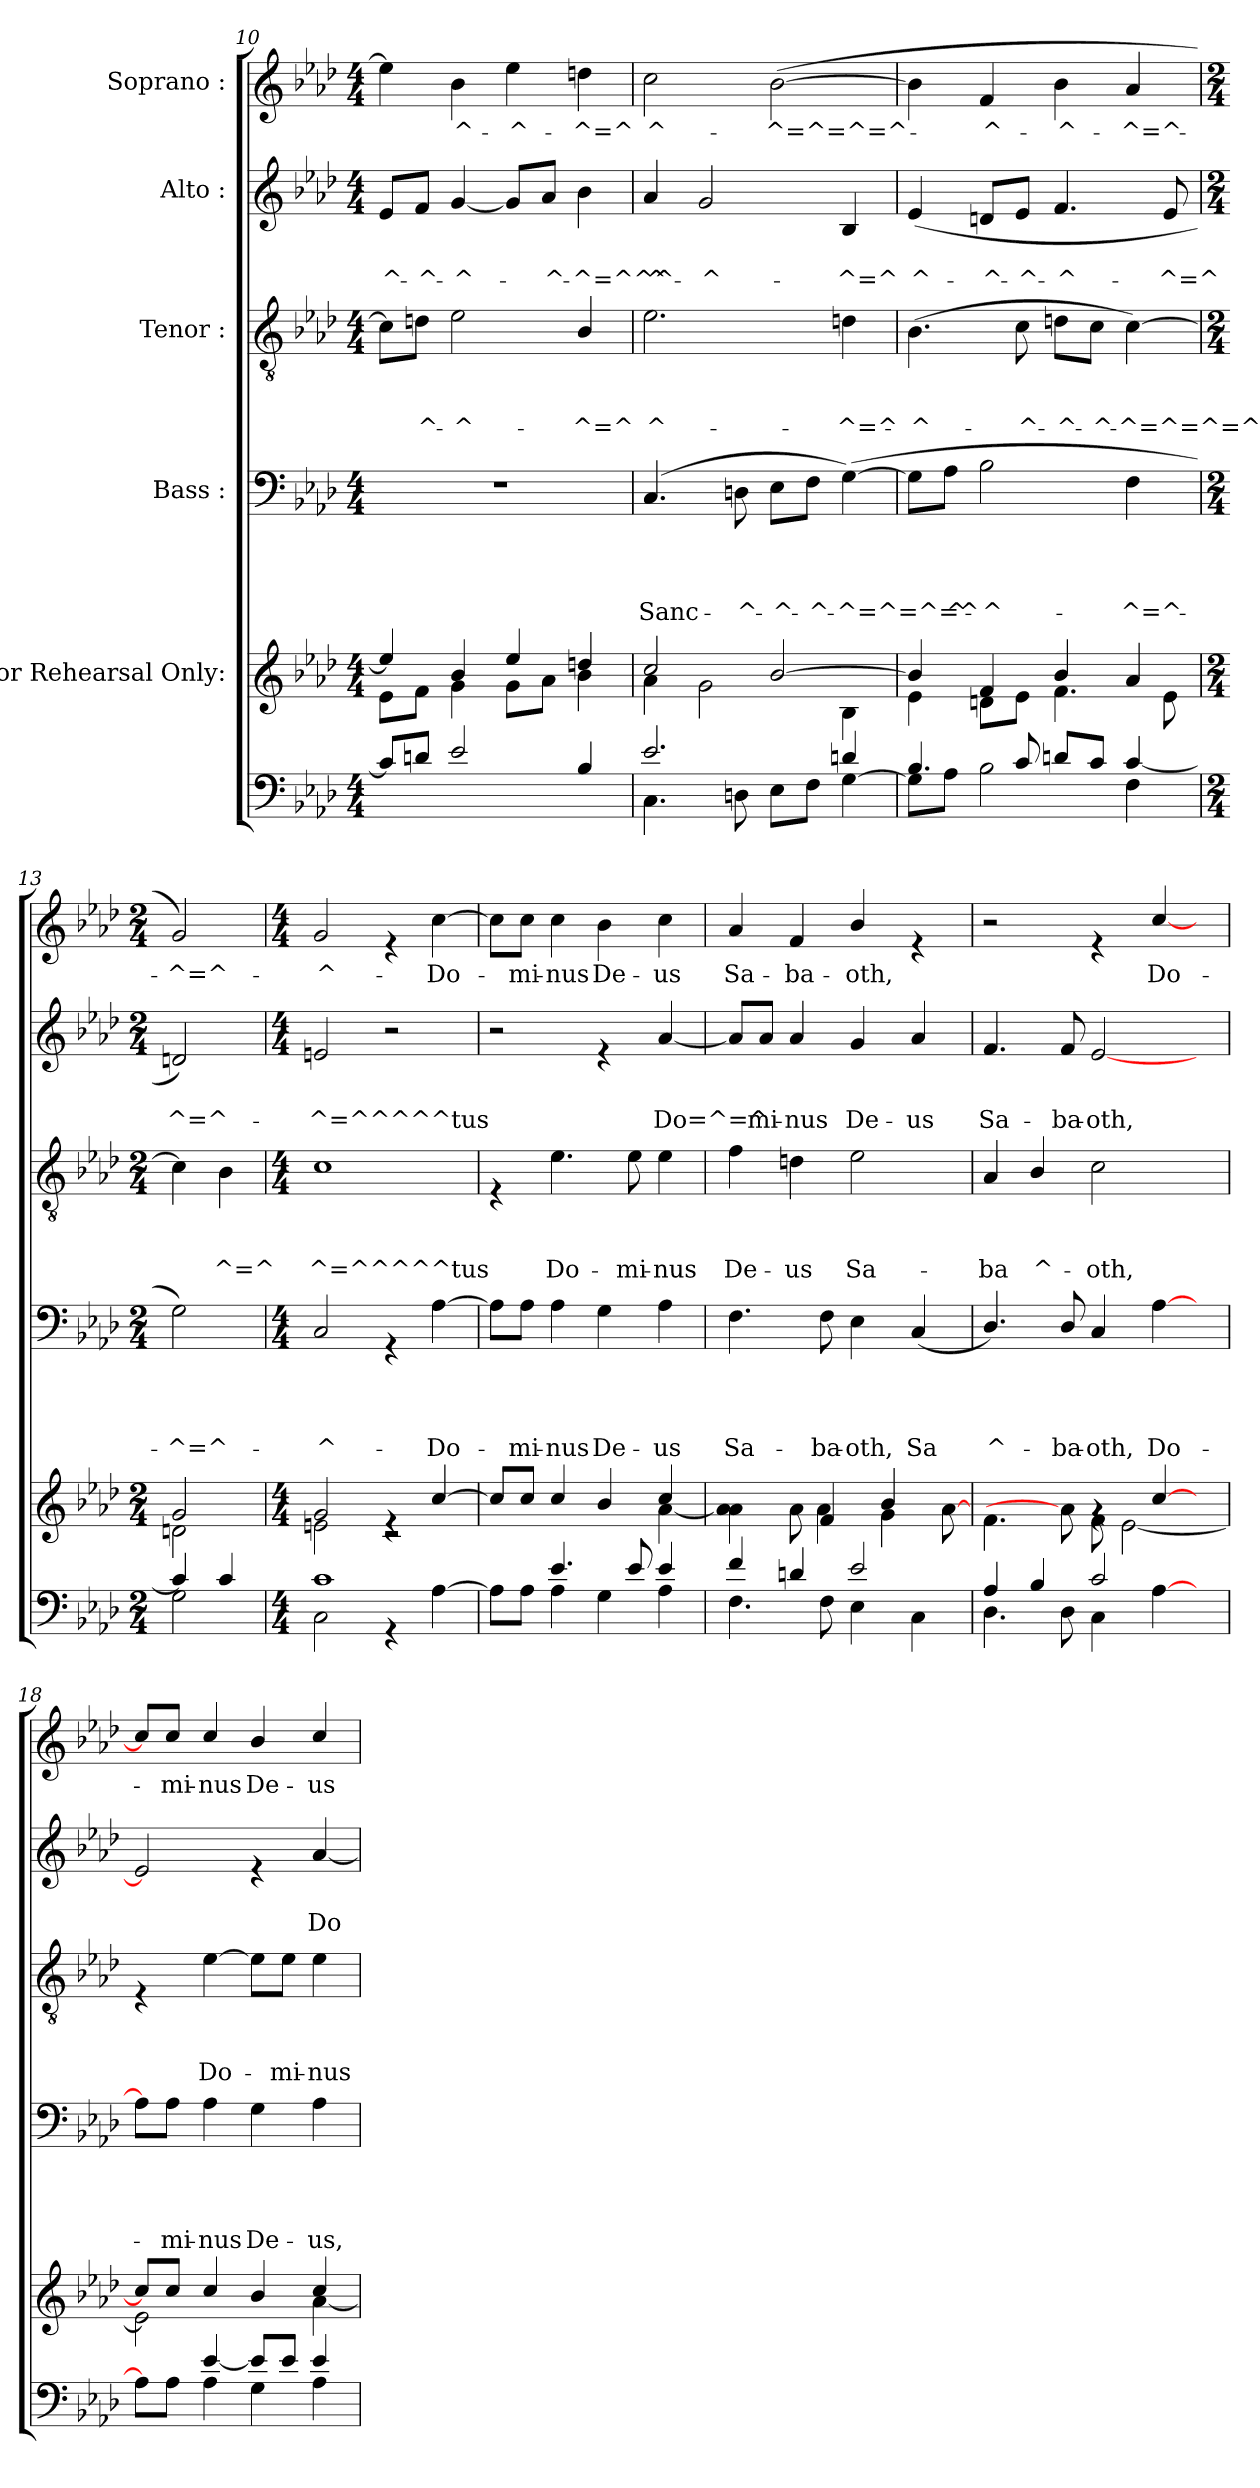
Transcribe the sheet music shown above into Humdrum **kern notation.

**kern	**kern	**kern	**text	**text	**text	**text	**kern	**text	**text	**text	**kern	**text	**text	**kern	**text
*part6	*part5	*part4	*part4	*part4	*part4	*part4	*part3	*part3	*part3	*part3	*part2	*part2	*part2	*part1	*part1
*staff6	*staff5	*staff4	*staff4	*staff4	*staff4	*staff4	*staff3	*staff3	*staff3	*staff3	*staff2	*staff2	*staff2	*staff1	*staff1
*	*I"For Rehearsal Only:	*I"Bass :	*	*	*	*	*I"Tenor :	*	*	*	*I"Alto :	*	*	*I"Soprano :	*
*clefF4	*clefG2	*clefF4	*	*	*	*	*clefGv2	*	*	*	*clefG2	*	*	*clefG2	*
*k[b-e-a-d-]	*k[b-e-a-d-]	*k[b-e-a-d-]	*	*	*	*	*k[b-e-a-d-]	*	*	*	*k[b-e-a-d-]	*	*	*k[b-e-a-d-]	*
*A-:	*A-:	*A-:	*	*	*	*	*A-:	*	*	*	*A-:	*	*	*A-:	*
*M4/4	*M4/4	*M4/4	*	*	*	*	*M4/4	*	*	*	*M4/4	*	*	*M4/4	*
=10	=10	=10	=10	=10	=10	=10	=10	=10	=10	=10	=10	=10	=10	=10	=10
*	*^	*	*	*	*	*	*	*	*	*	*	*	*	*	*
!	!	!	!	!	!	!	!	!	!	!	!	!	!	!LO:LY:b	!	!
8c/L]	4ee-/]	8e-\L	1r	.	.	.	.	8c\L]	.	.	.	8e-/L	.	^-	4ee-\]	.
!	!	!	!	!	!	!	!	!	!	!	!LO:LY:b	!	!	!LO:LY:b	!	!
8dn/J	.	8f\J	.	.	.	.	.	8dn\J	.	.	-^-	8f/J	.	-^-	.	.
!	!	!	!	!	!	!	!	!	!	!	!LO:LY:b	!	!	!LO:LY:b	!	!LO:LY:b
2e-/	4b-/	4g\	.	.	.	.	.	2e-\	.	.	-^-	[<4g/	.	-^-	4b-\	-^-
!	!	!	!	!	!	!	!	!	!	!	!	!	!	!	!	!LO:LY:b
.	4ee-/	8g\L	.	.	.	.	.	.	.	.	.	8g/L]	.	.	4ee-\	-^-
!	!	!	!	!	!	!	!	!	!	!	!	!	!	!LO:LY:b	!	!
.	.	8a-\J	.	.	.	.	.	.	.	.	.	8a-/J	.	-^-	.	.
!	!	!	!	!	!	!	!	!	!	!	!LO:LY:b	!	!	!LO:LY:b	!	!LO:LY:b
4B-/	4ddn/	4b-\	.	.	.	.	.	4B-/	.	.	-^=^	4b-\	.	-^=^^^	4ddn\	-^=^
=11	=11	=11	=11	=11	=11	=11	=11	=11	=11	=11	=11	=11	=11	=11	=11	=11
*^	*	*	*	*	*	*	*	*	*	*	*	*	*	*	*	*
!	!	!	!	!	!	!	!	!LO:LY:b	!	!	!	!LO:LY:b	!	!	!LO:LY:b	!	!LO:LY:b
4.C\	2.e-/	2cc/	4a-\	(<4.C/	.	.	.	Sanc-	2.e-\	.	.	^-	4a-/	.	^-	2cc\	^-
!	!	!	!	!	!	!	!	!	!	!	!	!	!	!	!LO:LY:b	!	!
.	.	.	2g\	.	.	.	.	.	.	.	.	.	2g/	.	-^-	.	.
!	!	!	!	!	!	!	!	!LO:LY:b	!	!	!	!	!	!	!	!	!
8Dn\	.	.	.	8Dn\	.	.	.	-^-	.	.	.	.	.	.	.	.	.
!	!	!	!	!	!	!	!	!LO:LY:b	!	!	!	!	!	!	!	!	!LO:LY:b
8E-\L	.	[<2b-/	.	8E-\L	.	.	.	-^-	.	.	.	.	.	.	.	(>[>2b-\	-^=^=^=^-
!	!	!	!	!	!	!	!	!LO:LY:b	!	!	!	!	!	!	!	!	!
8F\J	.	.	.	8F\J	.	.	.	-^-	.	.	.	.	.	.	.	.	.
!	!	!	!	!	!	!	!	!LO:LY:b	!	!	!	!LO:LY:b	!	!	!LO:LY:b	!	!
[>4G\	4dn/	.	4B-\	(>[>4G\)	.	.	.	-^=^=^=^	4dn\	.	.	-^=^-	4B-/	.	-^=^	.	.
!!LO:LB:g=z
=12	=12	=12	=12	=12	=12	=12	=12	=12	=12	=12	=12	=12	=12	=12	=12	=12	=12
!	!	!	!	!	!	!	!	!	!	!	!	!LO:LY:b	!	!	!LO:LY:b	!	!
8G\L]	4.B-/	4b-/]	4e-\	8G\L]	.	.	.	.	(>4.B-\	.	.	-^-	(<4e-/	.	^-	4b-\]	.
!	!	!	!	!	!	!	!	!LO:LY:b	!	!	!	!	!	!	!	!	!
8A-\J	.	.	.	8A-\J	.	.	.	^-	.	.	.	.	.	.	.	.	.
!	!	!	!	!	!	!	!	!LO:LY:b	!	!	!	!	!	!	!LO:LY:b	!	!LO:LY:b
2B-\	.	4f/	8dn\L	2B-\	.	.	.	-^-	.	.	.	.	8dn/L	.	-^-	4f/	-^-
!	!	!	!	!	!	!	!	!	!	!	!	!LO:LY:b	!	!	!LO:LY:b	!	!
.	8c/	.	8e-\J	.	.	.	.	.	8c\	.	.	-^-	8e-/J	.	-^-	.	.
!	!	!	!	!	!	!	!	!	!	!	!	!LO:LY:b	!	!	!LO:LY:b	!	!LO:LY:b
.	8dn/L	4b-/	4.f\	.	.	.	.	.	8dn\L	.	.	-^-	4.f/	.	-^-	4b-\	-^-
!	!	!	!	!	!	!	!	!	!	!	!	!LO:LY:b	!	!	!	!	!
.	8c/J	.	.	.	.	.	.	.	8c\J	.	.	-^-	.	.	.	.	.
!	!	!	!	!	!	!	!	!LO:LY:b	!	!	!	!LO:LY:b	!	!	!	!	!LO:LY:b
4F\	[<4c/	4a-/	.	4F\	.	.	.	-^=^-	[>4c\)	.	.	-^=^=^=^	.	.	.	4a-/	-^=^-
!	!	!	!	!	!	!	!	!	!	!	!	!	!	!	!LO:LY:b	!	!
.	.	.	8e-\	.	.	.	.	.	.	.	.	.	8e-/	.	-^=^	.	.
=13	=13	=13	=13	=13	=13	=13	=13	=13	=13	=13	=13	=13	=13	=13	=13	=13	=13
*M2/4	*	*M2/4	*	*M2/4	*	*	*	*	*M2/4	*	*	*	*M2/4	*	*	*M2/4	*
!	!	!	!	!	!	!	!	!LO:LY:b	!	!	!	!	!	!	!LO:LY:b	!	!LO:LY:b
2G\	4c/]	2g/	2dn\	2G\)	.	.	.	-^=^-	4c\]	.	.	.	2dn/)	.	^=^-	2g/)	-^=^-
!	!	!	!	!	!	!	!	!	!	!	!	!LO:LY:b	!	!	!	!	!
.	4c/	.	.	.	.	.	.	.	4B-\	.	.	^=^	.	.	.	.	.
=14	=14	=14	=14	=14	=14	=14	=14	=14	=14	=14	=14	=14	=14	=14	=14	=14	=14
*M4/4	*	*M4/4	*	*M4/4	*	*	*	*	*M4/4	*	*	*	*M4/4	*	*	*M4/4	*
!	!	!	!	!	!	!	!	!LO:LY:b	!	!	!	!LO:LY:b	!	!	!LO:LY:b	!	!LO:LY:b
2C\	1c	2g/	2en\	2C/	.	.	.	-^-	1c	.	.	^=^^^^^tus	2en/	.	-^=^^^^^tus	2g/	-^-
4rGG	.	4re	2rc	4rGG	.	.	.	.	.	.	.	.	2r	.	.	4re	.
!	!	!	!	!	!	!	!	!LO:LY:b	!	!	!	!	!	!	!	!	!LO:LY:b
[>4A-\	.	[<4cc/	.	[>4A-\	.	.	.	-Do-	.	.	.	.	.	.	.	[>4cc\	-Do-
=15	=15	=15	=15	=15	=15	=15	=15	=15	=15	=15	=15	=15	=15	=15	=15	=15	=15
8A-\L]	4ryy	8cc/L]	2.ryy	8A-\L]	.	.	.	.	4rE	.	.	.	2r	.	.	8cc\L]	.
!	!	!	!	!	!	!	!	!LO:LY:b	!	!	!	!	!	!	!	!	!LO:LY:b
8A-\J	.	8cc/J	.	8A-\J	.	.	.	-mi-	.	.	.	.	.	.	.	8cc\J	-mi-
!	!	!	!	!	!	!	!	!LO:LY:b	!	!	!	!LO:LY:b	!	!	!	!	!LO:LY:b
4A-\	4.e-/	4cc/	.	4A-\	.	.	.	-nus	4.e-\	.	.	Do-	.	.	.	4cc\	-nus
!	!	!	!	!	!	!	!	!LO:LY:b	!	!	!	!	!	!	!	!	!LO:LY:b
4G\	.	4b-/	.	4G\	.	.	.	De-	.	.	.	.	4re	.	.	4b-\	De-
!	!	!	!	!	!	!	!	!	!	!	!	!LO:LY:b	!	!	!	!	!
.	8e-/	.	.	.	.	.	.	.	8e-\	.	.	-mi-	.	.	.	.	.
!	!	!	!	!	!	!	!	!LO:LY:b	!	!	!	!LO:LY:b	!	!	!LO:LY:b	!	!LO:LY:b
4A-\	4e-/	4cc/	[>4a-\	4A-\	.	.	.	-us	4e-\	.	.	-nus	[<4a-/	.	Do=^=^	4cc\	-us
!!LO:LB:g=z
=16	=16	=16	=16	=16	=16	=16	=16	=16	=16	=16	=16	=16	=16	=16	=16	=16	=16
!	!	!	!	!	!	!	!	!LO:LY:b	!	!	!	!LO:LY:b	!	!	!	!	!LO:LY:b
4.F\	4f/	4.ryy	4a-\] 4a-\	4.F\	.	.	.	Sa-	4f\	.	.	De-	8a-/L]	.	.	4a-/	Sa-
!	!	!	!	!	!	!	!	!	!	!	!	!	!	!	!LO:LY:b	!	!
.	.	.	.	.	.	.	.	.	.	.	.	.	8a-/J	.	mi-	.	.
!	!	!	!	!	!	!	!	!	!	!	!	!LO:LY:b	!	!	!LO:LY:b	!	!LO:LY:b
.	4dn/	.	8a-\	.	.	.	.	.	4dn\	.	.	-us	4a-/	.	-nus	4f/	-ba-
!	!	!	!	!	!	!	!	!LO:LY:b	!	!	!	!	!	!	!	!	!
8F\	.	4f/	4a-\	8F\	.	.	.	-ba-	.	.	.	.	.	.	.	.	.
!	!	!	!	!	!	!	!	!LO:LY:b	!	!	!	!LO:LY:b	!	!	!LO:LY:b	!	!LO:LY:b
4E-\	2e-/	.	.	4E-\	.	.	.	-oth,	2e-\	.	.	Sa-	4g/	.	De-	4b-/	-oth,
.	.	4b-/	4g\	.	.	.	.	.	.	.	.	.	.	.	.	.	.
!	!	!	!	!	!	!	!	!LO:LY:b	!	!	!	!	!	!	!LO:LY:b	!	!
4C\	.	.	.	(<4C/	.	.	.	Sa	.	.	.	.	4a-/	.	-us	4re	.
.	.	8ryy	[8a-\	.	.	.	.	.	.	.	.	.	.	.	.	.	.
=17	=17	=17	=17	=17	=17	=17	=17	=17	=17	=17	=17	=17	=17	=17	=17	=17	=17
!	!	!	!	!	!	!	!	!LO:LY:b	!	!	!	!LO:LY:b	!	!	!LO:LY:b	!	!
4.D-\	4A-/	2ryy	4.f\	4.D-/)	.	.	.	^-	4A-/	.	.	-ba	4.f/	.	Sa-	2r	.
!	!	!	!	!	!	!	!	!	!	!	!	!LO:LY:b	!	!	!	!	!
.	4B-/	.	.	.	.	.	.	.	4B-/	.	.	^-	.	.	.	.	.
!	!	!	!	!	!	!	!	!LO:LY:b	!	!	!	!	!	!	!LO:LY:b	!	!
8D-\	.	.	8a-\]	8D-/	.	.	.	-ba-	.	.	.	.	8f/	.	-ba-	.	.
!	!	!	!	!	!	!	!	!LO:LY:b	!	!	!	!LO:LY:b	!	!	!LO:LY:b	!	!
4C\	2c/	4rf	8f\	4C/	.	.	.	-oth,	2c\	.	.	-oth,	[<2e-/	.	-oth,	4re	.
.	.	.	[>2e-\	.	.	.	.	.	.	.	.	.	.	.	.	.	.
!	!	!	!	!	!	!	!	!LO:LY:b	!	!	!	!	!	!	!	!	!LO:LY:b
[>4A-\	.	[<4cc/	.	[>4A-\	.	.	.	Do-	.	.	.	.	.	.	.	[<4cc/	Do-
8ryy	8ryy	8ryy	.	8ryy	.	.	.	.	8ryy	.	.	.	8ryy	.	.	8ryy	.
=18	=18	=18	=18	=18	=18	=18	=18	=18	=18	=18	=18	=18	=18	=18	=18	=18	=18
8A-\L]	4ryy	8cc/L]	2e-\]	8A-\L]	.	.	.	.	4rE	.	.	.	2e-/]	.	.	8cc/L]	.
!	!	!	!	!	!	!	!	!LO:LY:b	!	!	!	!	!	!	!	!	!LO:LY:b
8A-\J	.	8cc/J	.	8A-\J	.	.	.	-mi-	.	.	.	.	.	.	.	8cc/J	-mi-
!	!	!	!	!	!	!	!	!LO:LY:b	!	!	!	!LO:LY:b	!	!	!	!	!LO:LY:b
4A-\	[<4e-/	4cc/	.	4A-\	.	.	.	-nus	[>4e-\	.	.	Do-	.	.	.	4cc/	-nus
!	!	!	!	!	!	!	!	!LO:LY:b	!	!	!	!	!	!	!	!	!LO:LY:b
4G\	8e-/L]	4b-/	4ryy	4G\	.	.	.	De-	8e-\L]	.	.	.	4re	.	.	4b-/	De-
!	!	!	!	!	!	!	!	!	!	!	!	!LO:LY:b	!	!	!	!	!
.	8e-/J	.	.	.	.	.	.	.	8e-\J	.	.	-mi-	.	.	.	.	.
!	!	!	!	!	!	!	!	!LO:LY:b	!	!	!	!LO:LY:b	!	!	!LO:LY:b	!	!LO:LY:b
4A-\	4e-/	4cc/	[>4a-\	4A-\	.	.	.	-us,	4e-\	.	.	-nus	[<4a-/	.	Do-	4cc/	-us
*v	*v	*	*	*	*	*	*	*	*	*	*	*	*	*	*	*	*
*	*v	*v	*	*	*	*	*	*	*	*	*	*	*	*	*	*
=	=	=	=	=	=	=	=	=	=	=	=	=	=	=	=
*-	*-	*-	*-	*-	*-	*-	*-	*-	*-	*-	*-	*-	*-	*-	*-
